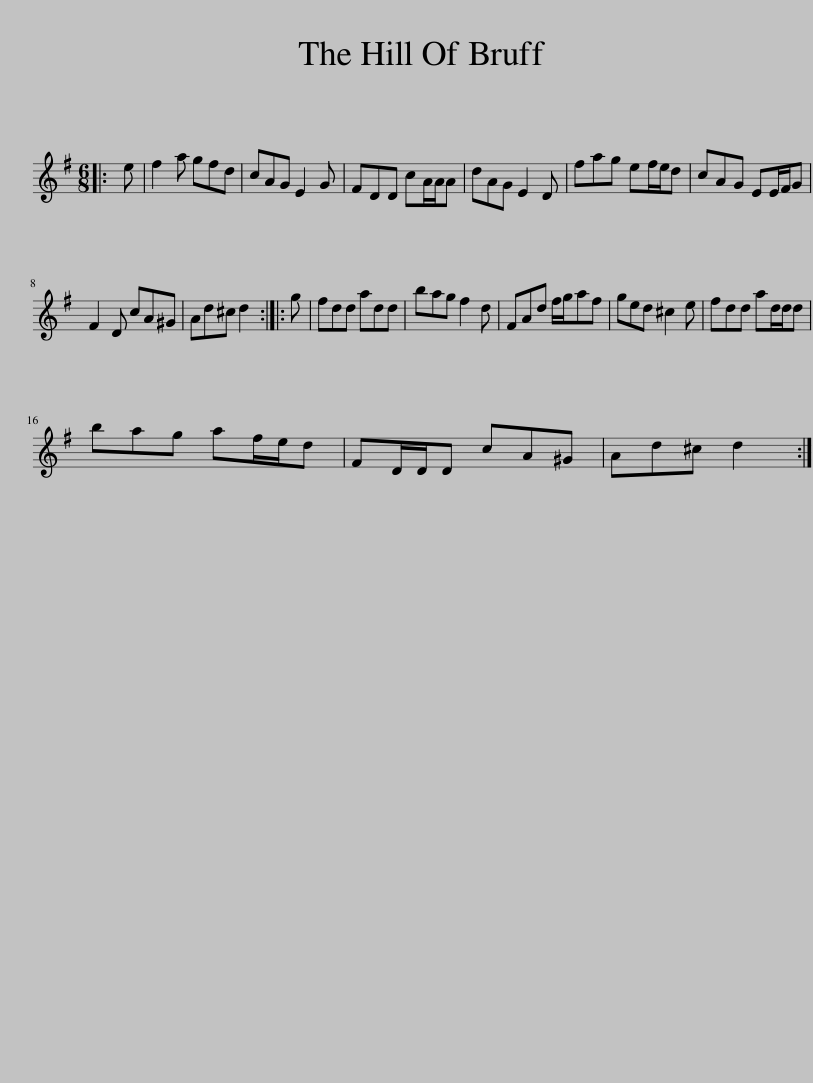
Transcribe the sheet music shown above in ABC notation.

X:1
L:1/8
M:6/8
I:linebreak $
K:G
V:1 treble
V:1
|: e | f2 a gfd | cAG E2 G | FDD cA/A/A | dAG E2 D | %5
 fag ef/e/d | cAG EE/F/G |$ F2 D cA^G | Ad^c d2 :: g | %10
 fdd add | bag f2 d | FAd f/g/af | ged ^c2 e | fdd ad/d/d |$ %15
 bag af/e/d | FD/D/D cA^G | Ad^c d2 :| %18
